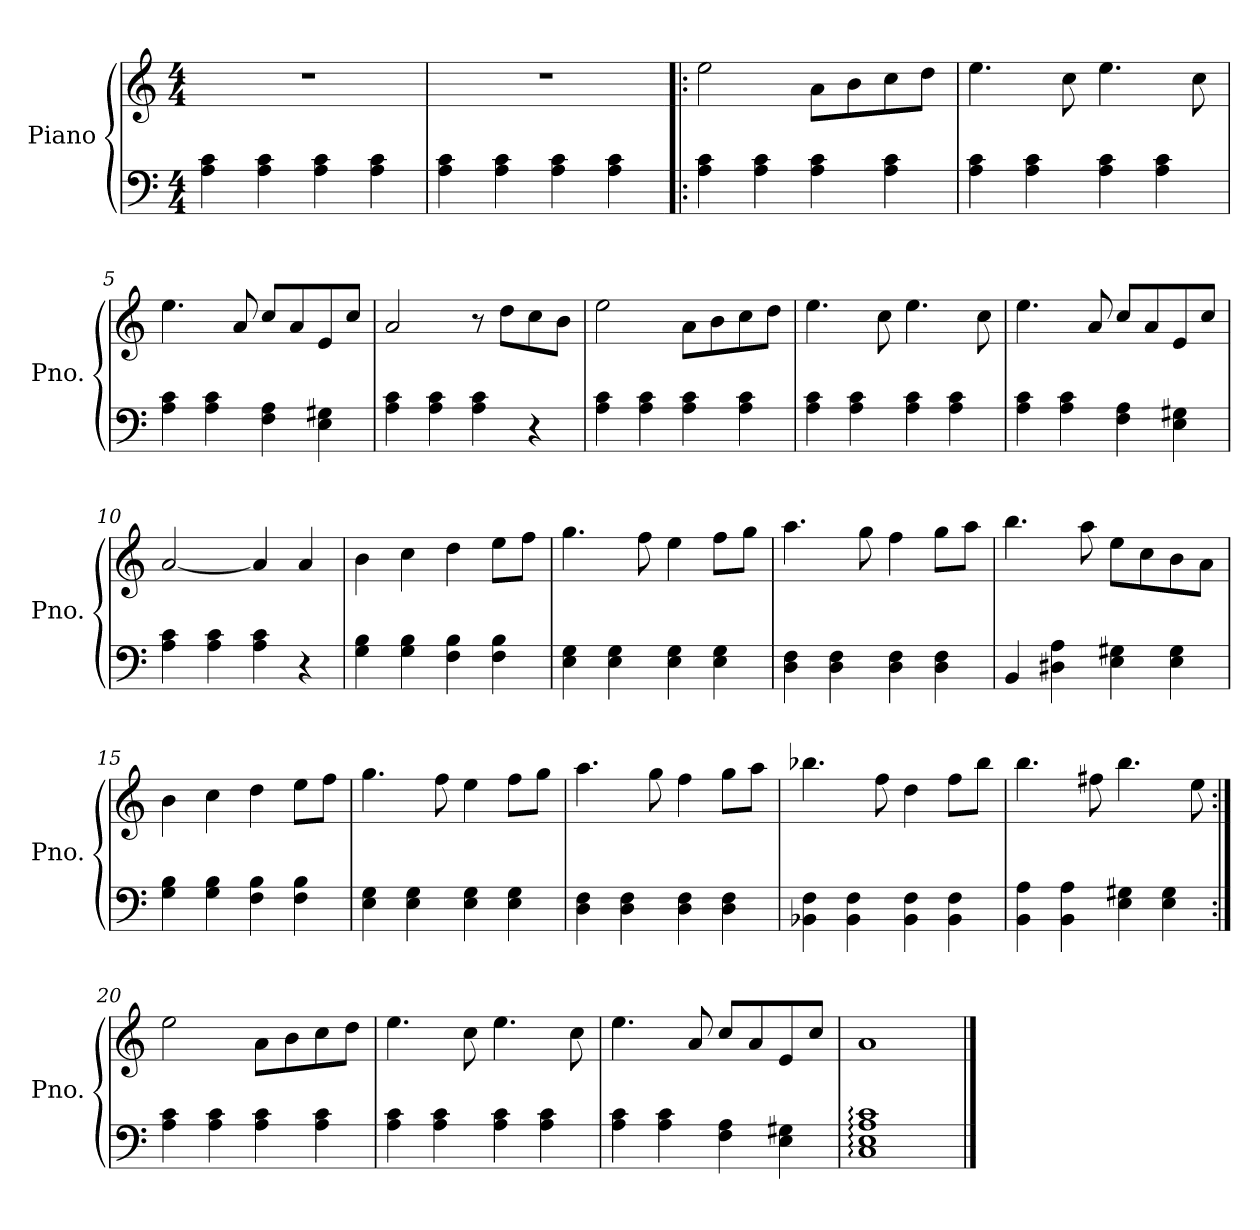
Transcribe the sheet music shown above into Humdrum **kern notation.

**kern	**kern
*part1	*part1
*staff2	*staff1
*I"Piano	*
*I'Pno.	*
*clefF4	*clefG2
*k[]	*k[]
*M4/4	*M4/4
=1	=1
4A\ 4c\	1r
4A\ 4c\	.
4A\ 4c\	.
4A\ 4c\	.
=2	=2
4A\ 4c\	1r
4A\ 4c\	.
4A\ 4c\	.
4A\ 4c\	.
=3!|:	=3!|:
4A\ 4c\	2ee\
4A\ 4c\	.
4A\ 4c\	8a\L
.	8b\
4A\ 4c\	8cc\
.	8dd\J
=4	=4
4A\ 4c\	4.ee\
4A\ 4c\	.
.	8cc\
4A\ 4c\	4.ee\
4A\ 4c\	.
.	8cc\
=5	=5
4A\ 4c\	4.ee\
4A\ 4c\	.
.	8a/
4F\ 4A\	8cc/L
.	8a/
4E\ 4G#X\	8e/
.	8cc/J
=6	=6
4A\ 4c\	2a/
4A\ 4c\	.
4A\ 4c\	8r
.	8dd\L
4r	8cc\
.	8b\J
!!LO:LB:g=z
=7	=7
4A\ 4c\	2ee\
4A\ 4c\	.
4A\ 4c\	8a\L
.	8b\
4A\ 4c\	8cc\
.	8dd\J
=8	=8
4A\ 4c\	4.ee\
4A\ 4c\	.
.	8cc\
4A\ 4c\	4.ee\
4A\ 4c\	.
.	8cc\
=9	=9
4A\ 4c\	4.ee\
4A\ 4c\	.
.	8a/
4F\ 4A\	8cc/L
.	8a/
4E\ 4G#X\	8e/
.	8cc/J
=10	=10
4A\ 4c\	[2a/
4A\ 4c\	.
4A\ 4c\	4a/]
4r	4a/
=11	=11
4G\ 4B\	4b\
4G\ 4B\	4cc\
4F\ 4B\	4dd\
4F\ 4B\	8ee\L
.	8ff\J
=12	=12
4E\ 4G\	4.gg\
4E\ 4G\	.
.	8ff\
4E\ 4G\	4ee\
4E\ 4G\	8ff\L
.	8gg\J
=13	=13
4D\ 4F\	4.aa\
4D\ 4F\	.
.	8gg\
4D\ 4F\	4ff\
4D\ 4F\	8gg\L
.	8aa\J
!!LO:LB:g=z
=14	=14
4BB/	4.bb\
4D#X\ 4A\	.
.	8aa\
4E\ 4G#X\	8ee\L
.	8cc\
4E\ 4G#\	8b\
.	8a\J
=15	=15
4G\ 4B\	4b\
4G\ 4B\	4cc\
4F\ 4B\	4dd\
4F\ 4B\	8ee\L
.	8ff\J
=16	=16
4E\ 4G\	4.gg\
4E\ 4G\	.
.	8ff\
4E\ 4G\	4ee\
4E\ 4G\	8ff\L
.	8gg\J
=17	=17
4D\ 4F\	4.aa\
4D\ 4F\	.
.	8gg\
4D\ 4F\	4ff\
4D\ 4F\	8gg\L
.	8aa\J
=18	=18
4BB-X\ 4F\	4.bb-X\
4BB-\ 4F\	.
.	8ff\
4BB-\ 4F\	4dd\
4BB-\ 4F\	8ff\L
.	8bb-\J
=19	=19
4BB\ 4A\	4.bb\
4BB\ 4A\	.
.	8ff#X\
4E\ 4G#X\	4.bb\
4E\ 4G#\	.
.	8ee\
!!LO:LB:g=z
=20:|!	=20:|!
*	*MM120
4A\ 4c\	2ee\
4A\ 4c\	.
4A\ 4c\	8a\L
.	8b\
4A\ 4c\	8cc\
.	8dd\J
=21	=21
4A\ 4c\	4.ee\
4A\ 4c\	.
.	8cc\
4A\ 4c\	4.ee\
4A\ 4c\	.
.	8cc\
=22	=22
*	*MM100
4A\ 4c\	4.ee\
4A\ 4c\	.
*	*MM80
.	8a/
4F\ 4A\	8cc/L
.	8a/
*	*MM60
4E\ 4G#X\	8e/
.	8cc/J
=23	=23
1C: 1E: 1A: 1c:	1a
==	==
*-	*-
